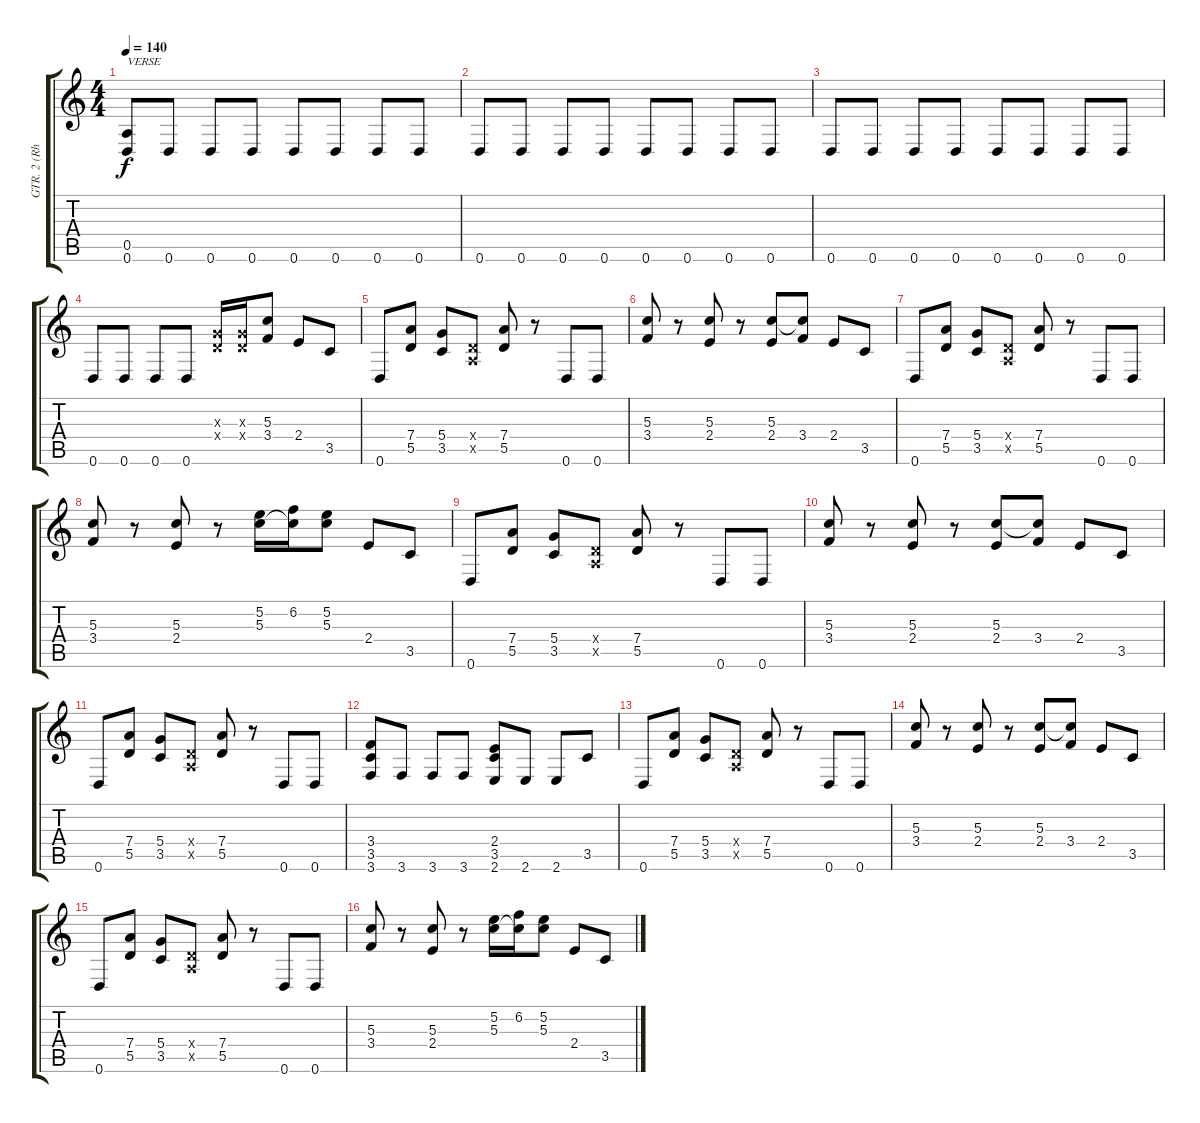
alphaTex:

\track ("GTR. 2 (Rhythm)" "GTR. 2 (Rh") {instrument overdrivenguitar}
\staff {score tabs}
\tuning (E4 B3 G3 D3 A2 D2) {hide}
\ts (4 4)
\tempo 140
\clef g2
\ks c
(0.5 0.6).8{txt "VERSE" dy f} 0.6.8 0.6.8 0.6.8 0.6.8 0.6.8 0.6.8 0.6.8 |
0.6.8 0.6.8 0.6.8 0.6.8 0.6.8 0.6.8 0.6.8 0.6.8 |
0.6.8 0.6.8 0.6.8 0.6.8 0.6.8 0.6.8 0.6.8 0.6.8 |
0.6.8 0.6.8 0.6.8 0.6.8 (0.3{x} 0.4{x}).16 (0.3{x} 0.4{x}).16 (5.3 3.4).8 2.4.8 3.5.8 |
0.6.8 (7.4 5.5).8 (5.4 3.5).8 (0.4{x} 0.5{x}).8 (7.4 5.5).8 r.8 0.6.8 0.6.8 |
(5.3 3.4).8 r.8 (5.3 2.4).8 r.8 (5.3 2.4).8 (5.3{t} 3.4).8 2.4.8 3.5.8 |
0.6.8 (7.4 5.5).8 (5.4 3.5).8 (0.4{x} 0.5{x}).8 (7.4 5.5).8 r.8 0.6.8 0.6.8 |
(5.3 3.4).8 r.8 (5.3 2.4).8 r.8 (5.2 5.3).16 (6.2 5.3{t}).16 (5.2 5.3).8 2.4.8 3.5.8 |
0.6.8 (7.4 5.5).8 (5.4 3.5).8 (0.4{x} 0.5{x}).8 (7.4 5.5).8 r.8 0.6.8 0.6.8 |
(5.3 3.4).8 r.8 (5.3 2.4).8 r.8 (5.3 2.4).8 (5.3{t} 3.4).8 2.4.8 3.5.8 |
0.6.8 (7.4 5.5).8 (5.4 3.5).8 (0.4{x} 0.5{x}).8 (7.4 5.5).8 r.8 0.6.8 0.6.8 |
(3.4 3.5 3.6).8 3.6.8 3.6.8 3.6.8 (2.4 3.5 2.6).8 2.6.8 2.6.8 3.5.8 |
0.6.8 (7.4 5.5).8 (5.4 3.5).8 (0.4{x} 0.5{x}).8 (7.4 5.5).8 r.8 0.6.8 0.6.8 |
(5.3 3.4).8 r.8 (5.3 2.4).8 r.8 (5.3 2.4).8 (5.3{t} 3.4).8 2.4.8 3.5.8 |
0.6.8 (7.4 5.5).8 (5.4 3.5).8 (0.4{x} 0.5{x}).8 (7.4 5.5).8 r.8 0.6.8 0.6.8 |
(5.3 3.4).8 r.8 (5.3 2.4).8 r.8 (5.2 5.3).16 (6.2 5.3{t}).16 (5.2 5.3).8 2.4.8 3.5.8
